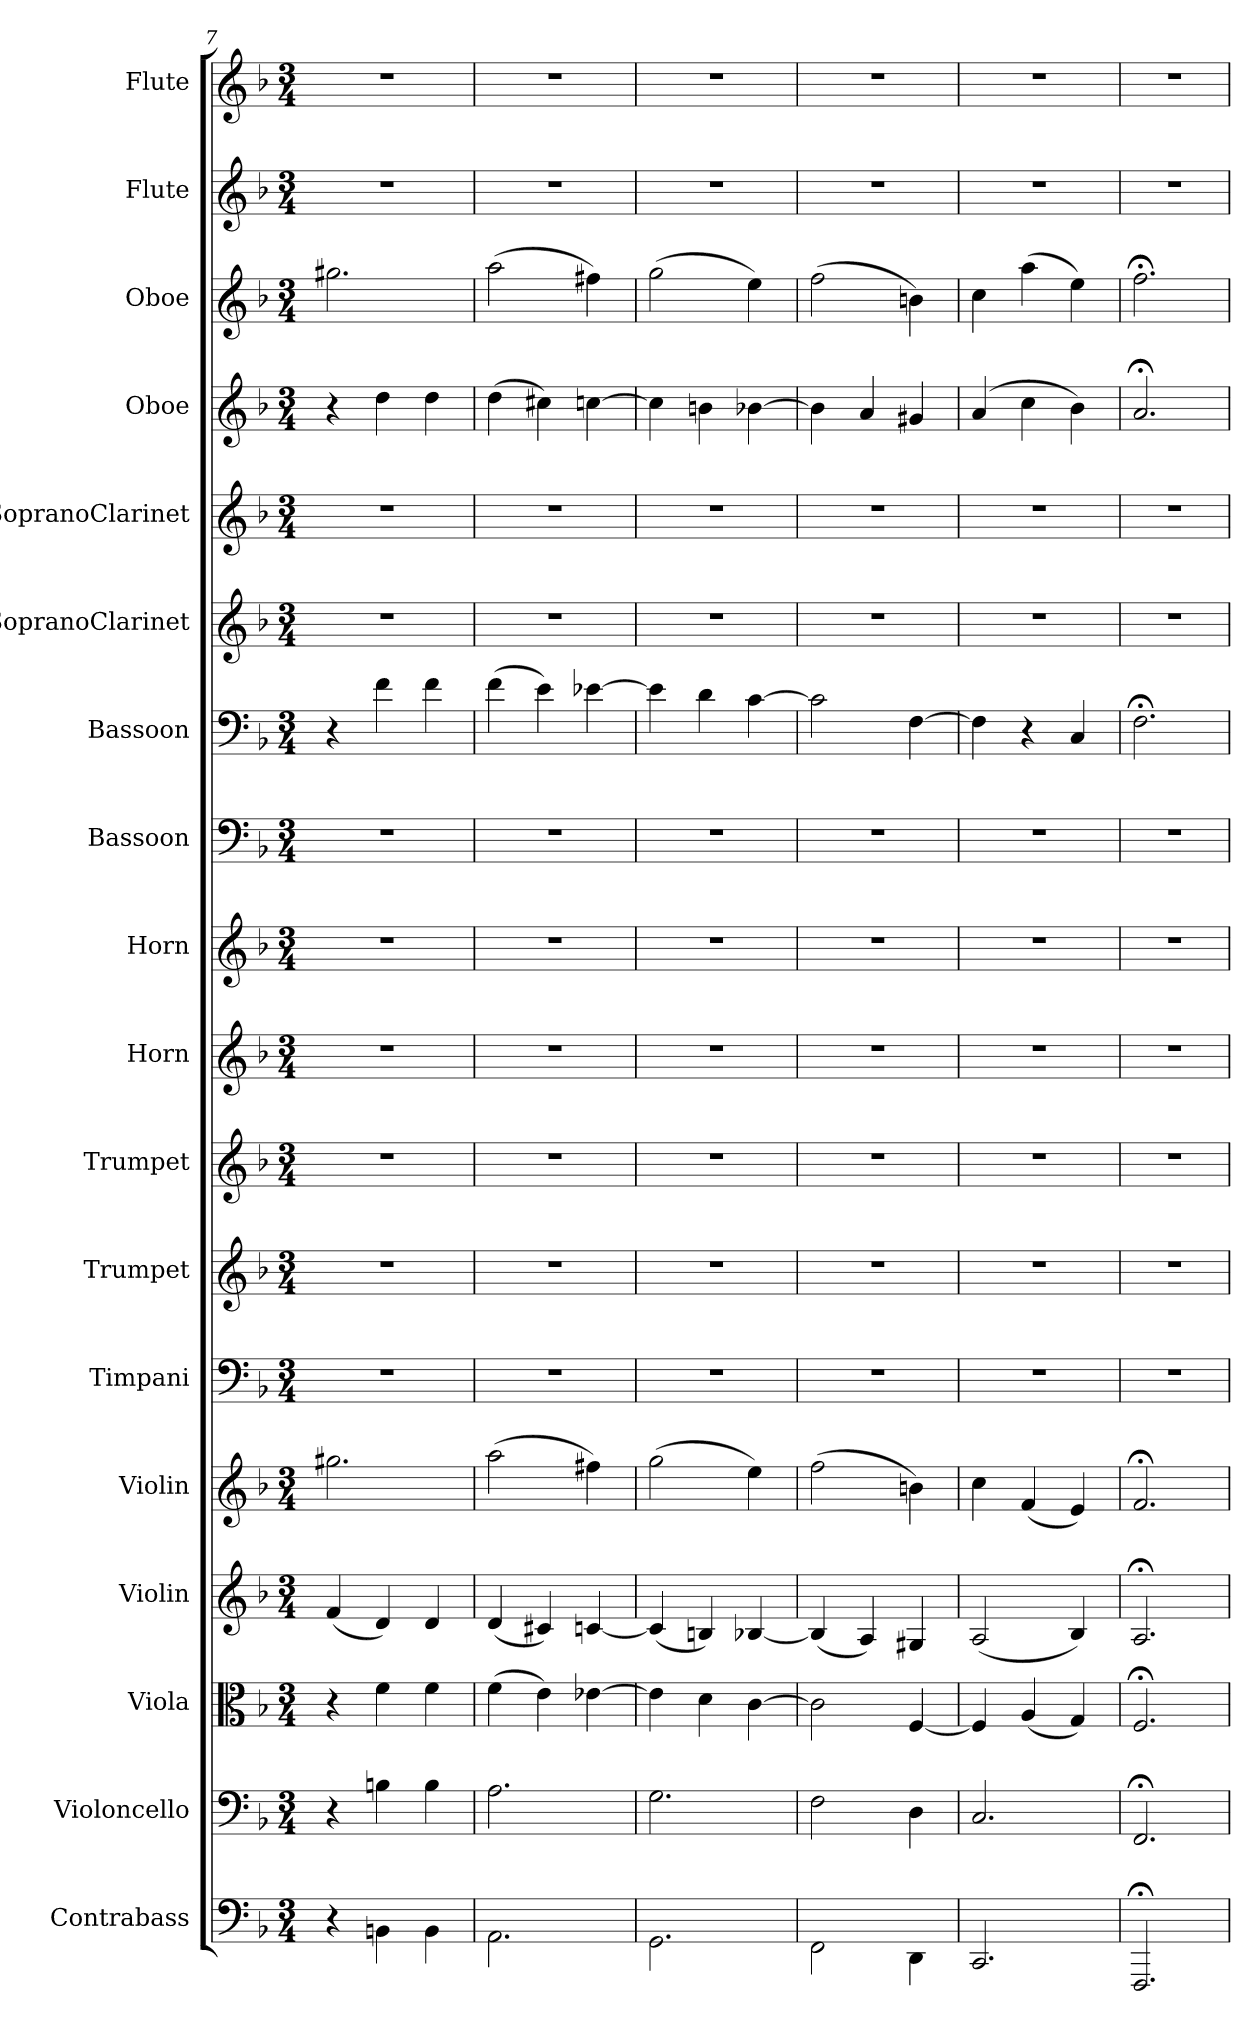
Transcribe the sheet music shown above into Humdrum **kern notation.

**kern	**kern	**kern	**kern	**kern	**kern	**kern	**kern	**kern	**kern	**kern	**kern	**kern	**kern	**kern	**kern	**kern	**kern
*part18	*part17	*part16	*part15	*part14	*part13	*part12	*part11	*part10	*part9	*part8	*part7	*part6	*part5	*part4	*part3	*part2	*part1
*staff18	*staff17	*staff16	*staff15	*staff14	*staff13	*staff12	*staff11	*staff10	*staff9	*staff8	*staff7	*staff6	*staff5	*staff4	*staff3	*staff2	*staff1
*I"Contrabass	*I"Violoncello	*I"Viola	*I"Violin	*I"Violin	*I"Timpani	*I"Trumpet	*I"Trumpet	*I"Horn	*I"Horn	*I"Bassoon	*I"Bassoon	*I"SopranoClarinet	*I"SopranoClarinet	*I"Oboe	*I"Oboe	*I"Flute	*I"Flute
*I'Cb	*I'Vc	*I'Vla	*I'Vln	*I'Vln	*I'Timp	*I'Tpt	*I'Tpt	*I'Hn	*I'Hn	*I'Bsn	*I'Bsn	*	*	*I'Ob	*I'Ob	*I'Fl	*I'Fl
*clefF4	*clefF4	*clefC3	*clefG2	*clefG2	*clefF4	*clefG2	*clefG2	*clefG2	*clefG2	*clefF4	*clefF4	*clefG2	*clefG2	*clefG2	*clefG2	*clefG2	*clefG2
*k[b-]	*k[b-]	*k[b-]	*k[b-]	*k[b-]	*k[b-]	*k[b-]	*k[b-]	*k[b-]	*k[b-]	*k[b-]	*k[b-]	*k[b-]	*k[b-]	*k[b-]	*k[b-]	*k[b-]	*k[b-]
*M3/4	*M3/4	*M3/4	*M3/4	*M3/4	*M3/4	*M3/4	*M3/4	*M3/4	*M3/4	*M3/4	*M3/4	*M3/4	*M3/4	*M3/4	*M3/4	*M3/4	*M3/4
=7	=7	=7	=7	=7	=7	=7	=7	=7	=7	=7	=7	=7	=7	=7	=7	=7	=7
4r	4r	4r	(4f/	2.gg#X\	2.r	2.r	2.r	2.r	2.r	2.r	4r	2.r	2.r	4r	2.gg#X\	2.r	2.r
4BBn\	4Bn\	4f\	4d/)	.	.	.	.	.	.	.	4f\	.	.	4dd\	.	.	.
4BB\	4B\	4f\	4d/	.	.	.	.	.	.	.	4f\	.	.	4dd\	.	.	.
=8	=8	=8	=8	=8	=8	=8	=8	=8	=8	=8	=8	=8	=8	=8	=8	=8	=8
2.AA\	2.A\	(4f\	(4d/	(2aa\	2.r	2.r	2.r	2.r	2.r	2.r	(4f\	2.r	2.r	(4dd\	(2aa\	2.r	2.r
.	.	4e\)	4c#X/)	.	.	.	.	.	.	.	4e\)	.	.	4cc#X\)	.	.	.
.	.	[4e-X\	[4cn/	4ff#X\)	.	.	.	.	.	.	[4e-X\	.	.	[4ccn\	4ff#X\)	.	.
=9	=9	=9	=9	=9	=9	=9	=9	=9	=9	=9	=9	=9	=9	=9	=9	=9	=9
2.GG\	2.G\	4e-\]	(4c/]	(2gg\	2.r	2.r	2.r	2.r	2.r	2.r	4e-\]	2.r	2.r	4cc\]	(2gg\	2.r	2.r
.	.	4d\	4Bn/)	.	.	.	.	.	.	.	4d\	.	.	4bn\	.	.	.
.	.	[4c\	[4B-X/	4ee\)	.	.	.	.	.	.	[4c\	.	.	[4b-X\	4ee\)	.	.
=10	=10	=10	=10	=10	=10	=10	=10	=10	=10	=10	=10	=10	=10	=10	=10	=10	=10
2FF\	2F\	2c\]	(4B-/]	(2ff\	2.r	2.r	2.r	2.r	2.r	2.r	2c\]	2.r	2.r	4b-\]	(2ff\	2.r	2.r
.	.	.	4A/)	.	.	.	.	.	.	.	.	.	.	4a/	.	.	.
4DD\	4D\	[4F/	4G#X/	4bn\)	.	.	.	.	.	.	[4F\	.	.	4g#X/	4bn\)	.	.
=11	=11	=11	=11	=11	=11	=11	=11	=11	=11	=11	=11	=11	=11	=11	=11	=11	=11
2.CC/	2.C/	4F/]	(2A/	4cc\	2.r	2.r	2.r	2.r	2.r	2.r	4F\]	2.r	2.r	(4a/	4cc\	2.r	2.r
.	.	(4A/	.	(4f/	.	.	.	.	.	.	4r	.	.	4cc\	(4aa\	.	.
.	.	4G/)	4B-/)	4e/)	.	.	.	.	.	.	4C/	.	.	4b-\)	4ee\)	.	.
=12	=12	=12	=12	=12	=12	=12	=12	=12	=12	=12	=12	=12	=12	=12	=12	=12	=12
2.FFF;</	2.FF;</	2.F;</	2.A;</	2.f;</	2.r	2.r	2.r	2.r	2.r	2.r	2.F;<\	2.r	2.r	2.a;</	2.ff;<\	2.r	2.r
=	=	=	=	=	=	=	=	=	=	=	=	=	=	=	=	=	=
*-	*-	*-	*-	*-	*-	*-	*-	*-	*-	*-	*-	*-	*-	*-	*-	*-	*-
